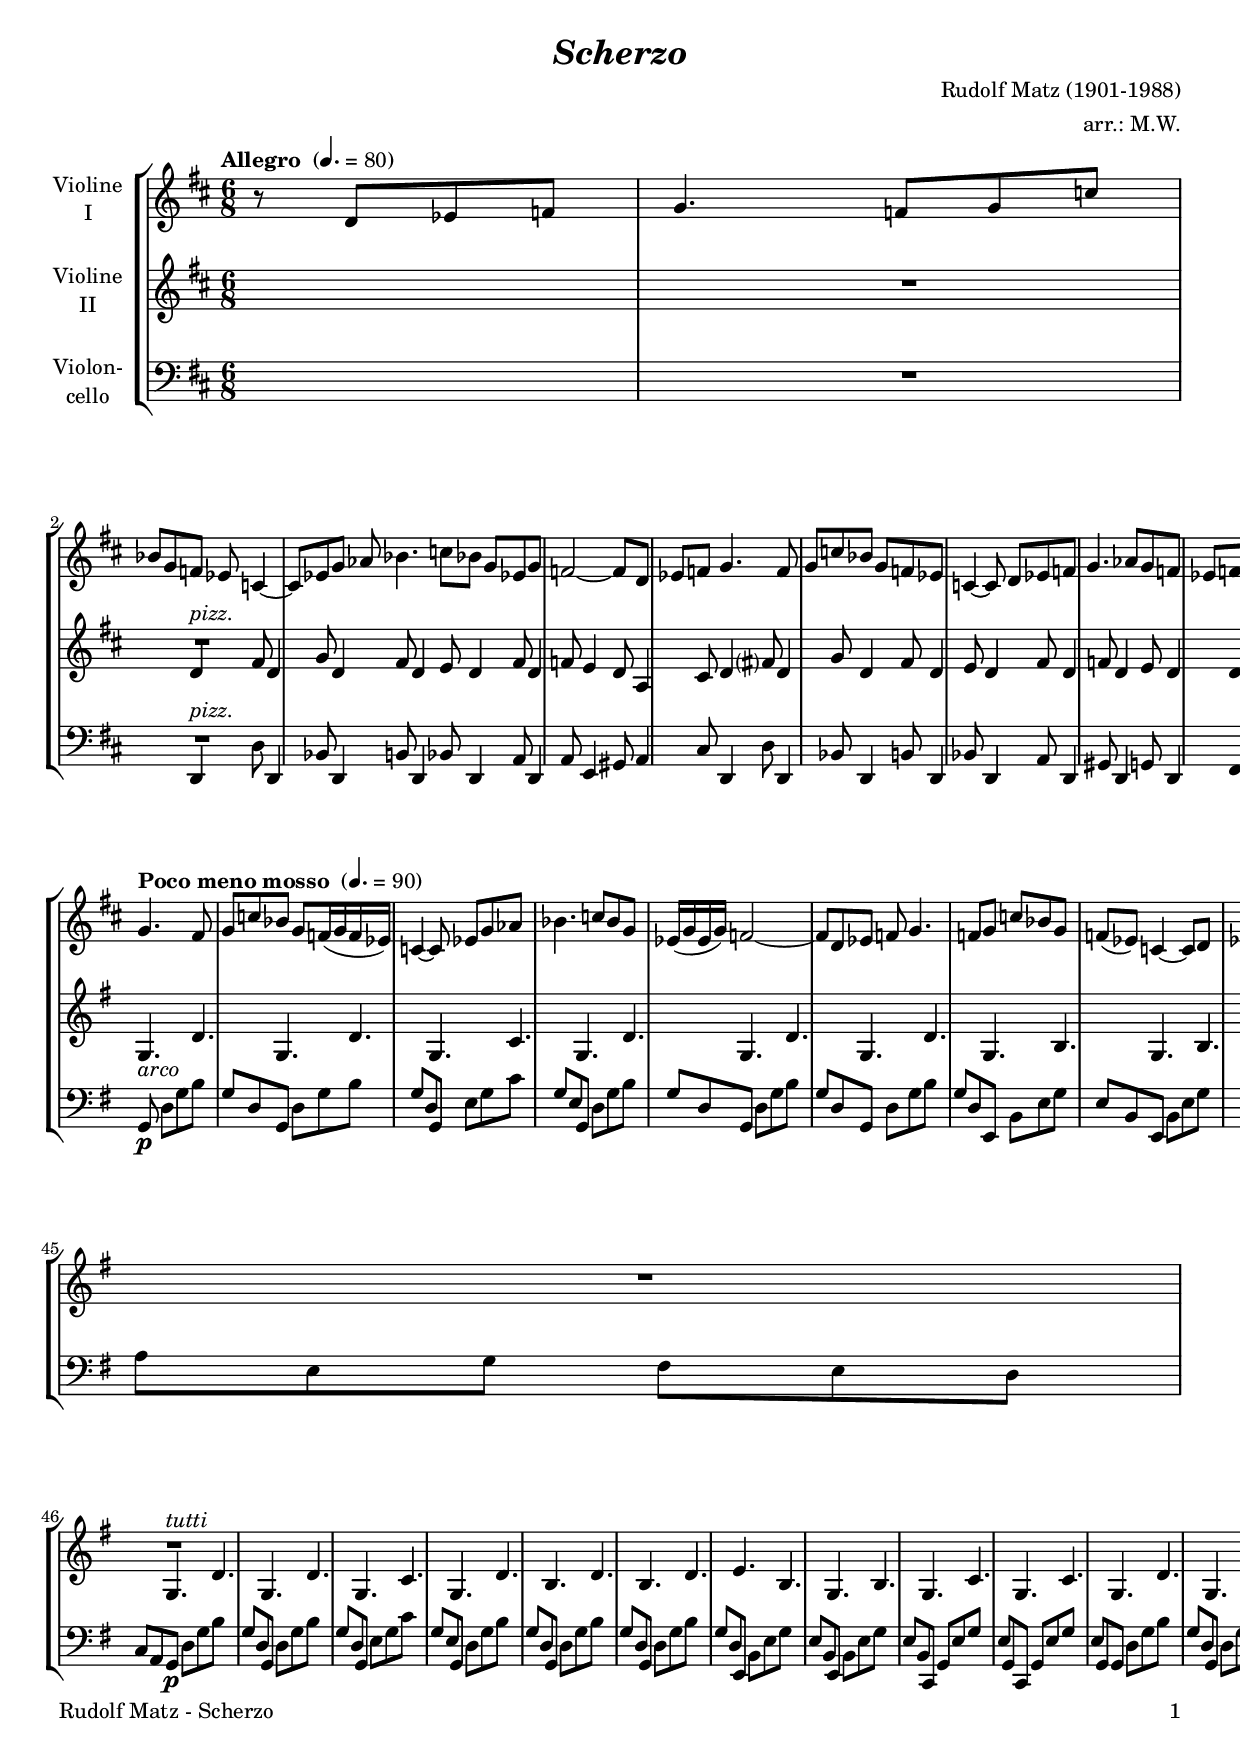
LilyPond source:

\version "2.20.2"
\include "deutsch.ly"
  
#(set-global-staff-size 18.5)

\header {
  title     = \markup \bold \italic "Scherzo"
  composer  = "Rudolf Matz (1901-1988)"
  arranger  = "arr.: M.W."
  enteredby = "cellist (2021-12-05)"
%  piece     = ""
}

voiceconsts = {
  \key d \major
  \time 6/8
  \clef "treble"
%  \numericTimeSignature
  \compressEmptyMeasures  
  % Set default beaming for all staves
%  \set Timing.beamExceptions = #'()
%  \set Timing.baseMoment     = #(ly:make-moment 1 2)
%  \set Timing.beatStructure  = #'(1)
  \tempo "Allegro " 4.=80
}

mipz = "pizzicato strings"
mivl = "violin"
miba = "cello"

arco = \markup \italic "arco"
cant = \markup \italic "cantabile"
dcaf = \mark \markup \box "D.C. al Fine"
dolc = \markup \italic "dolce"
fine = \mark \markup \box "Fine"
pizz = \markup \italic "pizz."
pomm = { \bar "||" \tempo "Poco meno mosso " 4.=90 \key g \major }
solo = \markup \italic "solo"
tutt = \markup \italic "tutti"

\include "v1.ily"
vb = \relative c' {
  \voiceconsts

  R2.*2
  d4^\pizz fis8 d4 g8
  d4 fis8 d4 e8
  d4 fis8 d4 f8

  e4 d8 a4 cis8
  d4 fis?8 d4 g8
  d4 fis8 d4 e8
  d4 fis8 d4 f8

  d4 e8 d4 d8
  a4 a8 a4 h8
  cis4 g'8 fis?4 d8
  d4 h8 d4 e8

  d4 g,8 a4 cis8
  d4 fis8 d4 g8
  d4 fis8 d4 e8
  d4 fis8 d4 f8

  d4 e8 d4 d8
  a'4 g8 fis?4 d8
  a'4 g8 fis4 d8
  e4 g8 fis4.
  e \fine d \pomm
  \set Staff.midiInstrument = \mivl
  g,4._\arco d'
  g, d'
  g, c
  g d'
  g, d'

  g, d'
  g, h
  g h
  g d'
  g, d'
  g, c

  g d'
  h d
  a e'
  d c
  h2.

  r4. c~^\solo
  c2.
  r4. c~
  c2.
  r4. c~
  c2.
  R2.*2

  g4.^\tutt d'
  g, d'
  g, c
  g d'

  h d
  h d
  e h
  g h

  g c
  g c
  g d'
  g, d'
  g,2.~ \dcaf
  g4. r \bar "|."
}

vc = \relative c, {
  \voiceconsts
  \clef "bass"

  R2.*2
  d4^\pizz d'8 d,4 b'8
  d,4 h'!8 d,4 b'8
  d,4 a'8 d,4 a'8

  e4 gis8 a4 cis8
  d,4 d'8 d,4 b'8
  d,4 h'!8 d,4 b'8
  d,4 a'8 d,4 gis8

  d4 g!8 d4 fis8
  a g' e a, g' d
  a g' e a, fis' d
  h? fis' h b, g' d'

  e,, g' d' a, g' cis
  d,,4 d'8 d,4 b'8
  d,4 h'!8 d,4 b'8
  d,4 a'8 d,4 as'8

  d,4 g8 d4 fis8
  a? g' e d a' fis
  a, g' e d a' d
  cis h? cis d4.
  cis8 h cis \fine d4. \pomm

  g,,8\p d' g h g d
  g, d' g h g d
  g, e' g c g e
  g, d' g h g d
  g, d' g h g d
  g, d' g h g d

  e, h' e g e h
  e, h' e g e h
  g d' g h g d
  g, d' g h g d
  g, e' g c g e

  g, d' g h g d
  h d fis h fis d
  a e' g a g e
  c d fis d' fis, d
  h d g h g d

  d,4. c'
  e8 g fis a fis e
  r4. c8 e g
  fis a g h a fis
  r4. c8 g' h
  a c h d c a
  c h g h a e
  g fis e d c a

  g\p d' g h g d
  g, d' g h g d
  g, e' g c g e
  g, d' g h g d
  g, d' g h g d
  g, d' g h g d

  e, h' e g e h
  e, h' e g e h
  c, g' e' g e g,
  c, g' e' g e g,
  g d' g h g d
  g, d' g h g d
  g, d' g h g d \dcaf
  <g, d' h'>4.\arpeggio r \bar "|."
}


music = \new StaffGroup <<
      \new Staff {
	\set Staff.midiInstrument = \mivl
	\set Staff.instrumentName = \markup \center-column { "Violine" "I" }
	\transpose d d { \va }
      }

      \new Staff {
	\set Staff.midiInstrument = \mipz
	\set Staff.instrumentName = \markup \center-column { "Violine" "II" }
	\transpose d d { \vb }
      }

      \new Staff {
	\set Staff.midiInstrument = \mipz
	\set Staff.instrumentName = \markup \center-column { "Violon-" "cello" }
	\transpose d d { \vc }
      }
>>

\book {
   \paper {
    print-page-number = ##t
    print-first-page-number = ##t
    ragged-last-bottom = ##f
    oddHeaderMarkup = \markup \null
    evenHeaderMarkup = \markup \null
    oddFooterMarkup = \markup {
      \fill-line {
%        \on-the-fly #print-page-number-check-first
        "Rudolf Matz - Scherzo" \fromproperty #'page:page-number-string
      }
    }
    evenFooterMarkup = \oddFooterMarkup
  } \score {
    \music
    \layout {}
  }

  \score {
    \unfoldRepeats \music

    \midi {
      \context {
        \Score
      }
    }
  }
}